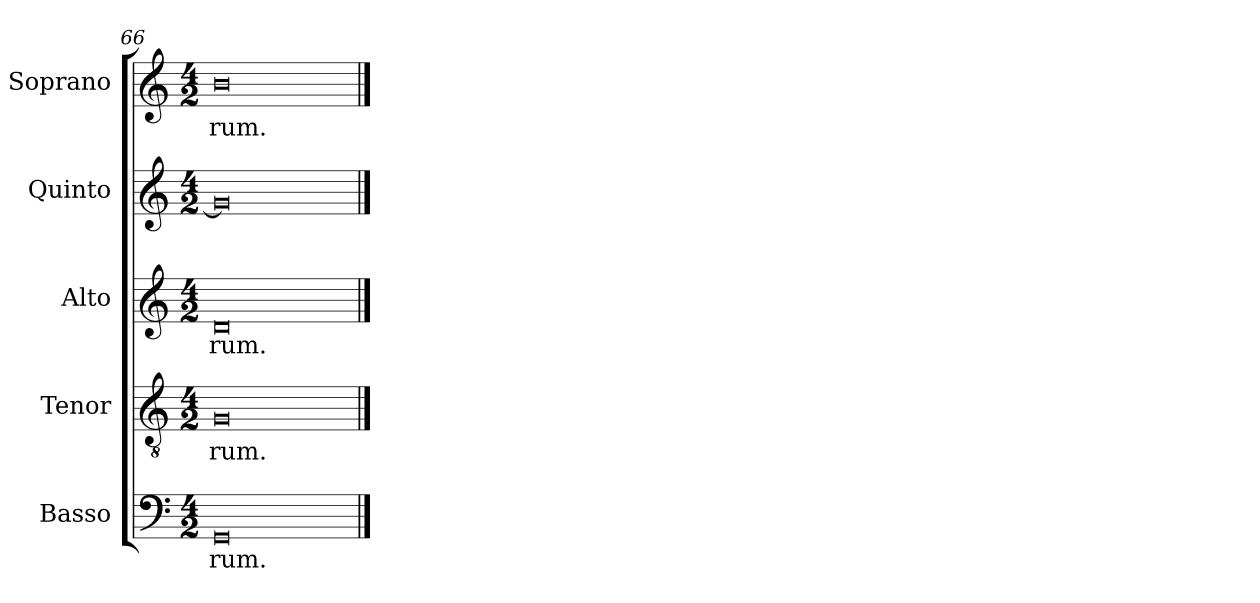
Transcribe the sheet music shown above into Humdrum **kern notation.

**kern	**text	**kern	**text	**kern	**text	**kern	**kern	**text
*part5	*part5	*part4	*part4	*part3	*part3	*part2	*part1	*part1
*staff5	*staff5	*staff4	*staff4	*staff3	*staff3	*staff2	*staff1	*staff1
*I"Basso	*	*I"Tenor	*	*I"Alto	*	*I"Quinto	*I"Soprano	*
*I'B.	*	*I'T.	*	*I'A.	*	*I'Q.	*I'S.	*
*clefF4	*	*clefGv2	*	*clefG2	*	*clefG2	*clefG2	*
*	*	*ITrd7c12	*	*	*	*	*	*
*k[]	*	*k[]	*	*k[]	*	*k[]	*k[]	*
*C:	*	*C:	*	*C:	*	*C:	*C:	*
*M4/2	*	*M4/2	*	*M4/2	*	*M4/2	*M4/2	*
=66	=66	=66	=66	=66	=66	=66	=66	=66
!	!LO:LY:b:color=#000000	!	!	!	!	!	!	!
!	!	!	!LO:LY:b:color=#000000	!	!	!	!	!
!	!	!	!	!	!LO:LY:b:color=#000000	!	!	!
!	!	!	!	!	!	!	!	!LO:LY:b:color=#000000
0GGi	-rum.	0GGi	-rum.	0di	-rum.	0gi]	0bi	-rum.
==	==	==	==	==	==	==	==	==
*-	*-	*-	*-	*-	*-	*-	*-	*-
